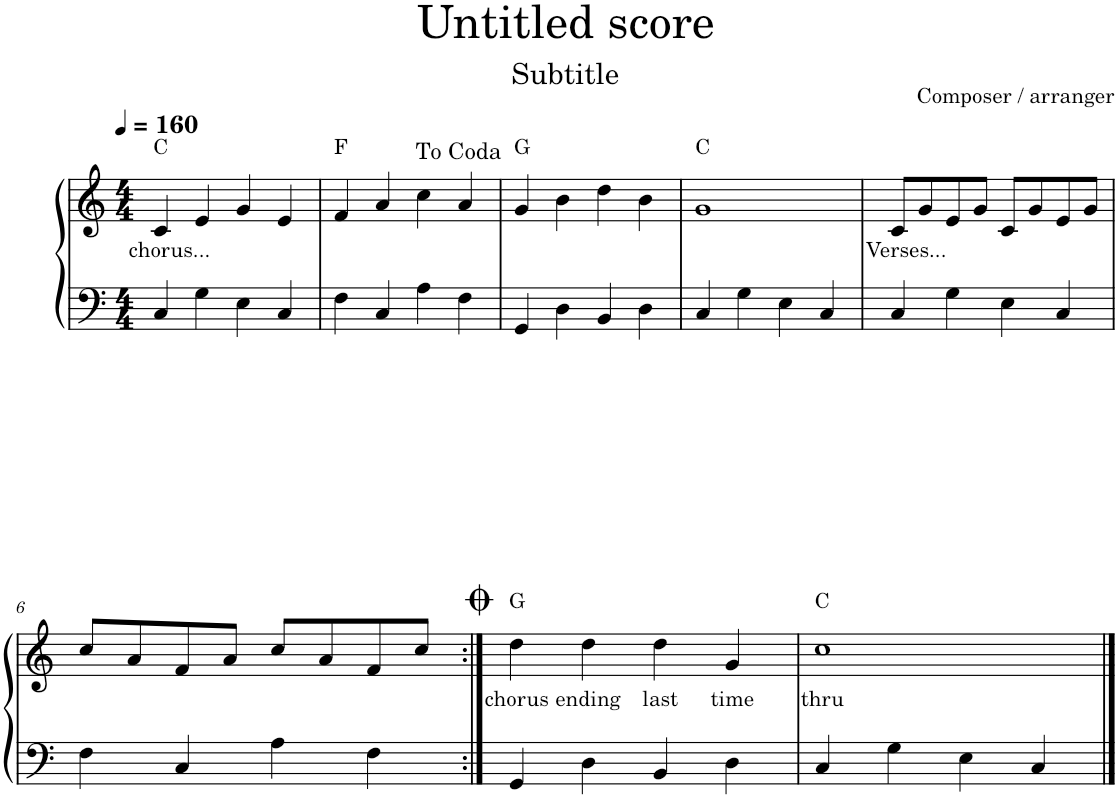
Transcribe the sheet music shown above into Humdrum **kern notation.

**kern	**kern	**text	**harte
*part1	*part1	*part1	*part1
*staff2	*staff1	*staff1	*
*I"Piano	*	*	*
*I'Pno.	*	*	*
*clefF4	*clefG2	*	*
*k[]	*k[]	*	*
*M4/4	*M4/4	*	*
*MM160	*MM160	*	*
=1	=1	=1	=1
!	!	!LO:LY:b	!
4C/	4c/	chorus...	C:maj
4G\	4e/	.	.
4E\	4g/	.	.
4C/	4e/	.	.
=2	=2	=2	=2
4F\	4f/	.	F:maj
4C/	4a/	.	.
4A\	4cc\	.	.
4F\	4a/	.	.
=3	=3	=3	=3
4GG/	4g/	.	G:maj
4D\	4b\	.	.
4BB/	4dd\	.	.
4D\	4b\	.	.
=4	=4	=4	=4
4C/	1g	.	C:maj
4G\	.	.	.
4E\	.	.	.
4C/	.	.	.
=5	=5	=5	=5
!	!	!LO:LY:b	!
4C/	8c/L	Verses...	.
.	8g/	.	.
4G\	8e/	.	.
.	8g/J	.	.
4E\	8c/L	.	.
.	8g/	.	.
4C/	8e/	.	.
.	8g/J	.	.
!!LO:LB:g=z
=6	=6	=6	=6
4F\	8cc/L	.	.
.	8a/	.	.
4C/	8f/	.	.
.	8a/J	.	.
4A\	8cc/L	.	.
.	8a/	.	.
4F\	8f/	.	.
.	8cc/J	.	.
=7:|!	=7:|!	=7:|!	=7:|!
!	!	!LO:LY:b	!
4GG/	4dd\	chorus	G:maj
!	!	!LO:LY:b	!
4D\	4dd\	ending	.
!	!	!LO:LY:b	!
4BB/	4dd\	last	.
!	!	!LO:LY:b	!
4D\	4g/	time	.
=8	=8	=8	=8
!	!	!LO:LY:b	!
4C/	1cc	thru	C:maj
4G\	.	.	.
4E\	.	.	.
4C/	.	.	.
==	==	==	==
*-	*-	*-	*-
